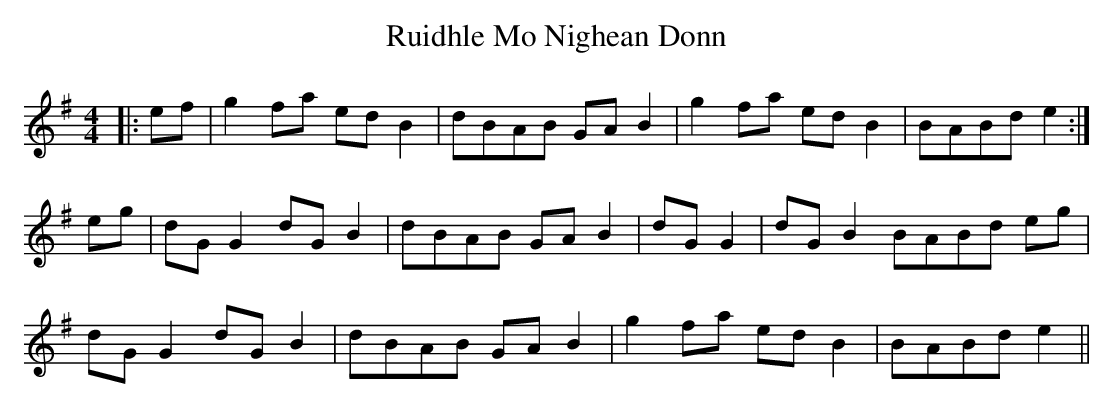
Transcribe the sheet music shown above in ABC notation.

X:1
T: Ruidhle Mo Nighean Donn
M: 4/4
L: 1/8
K: Gmaj
|:ef|g2fa ed B2|dBAB GA B2|g2fa ed B2|BABd e2:|
eg|dG G2 dG B2|dBAB GA B2|dG G2|dG B2 BABd eg|
dG G2 dG B2|dBAB GA B2|g2fa ed B2|BABd e2||
